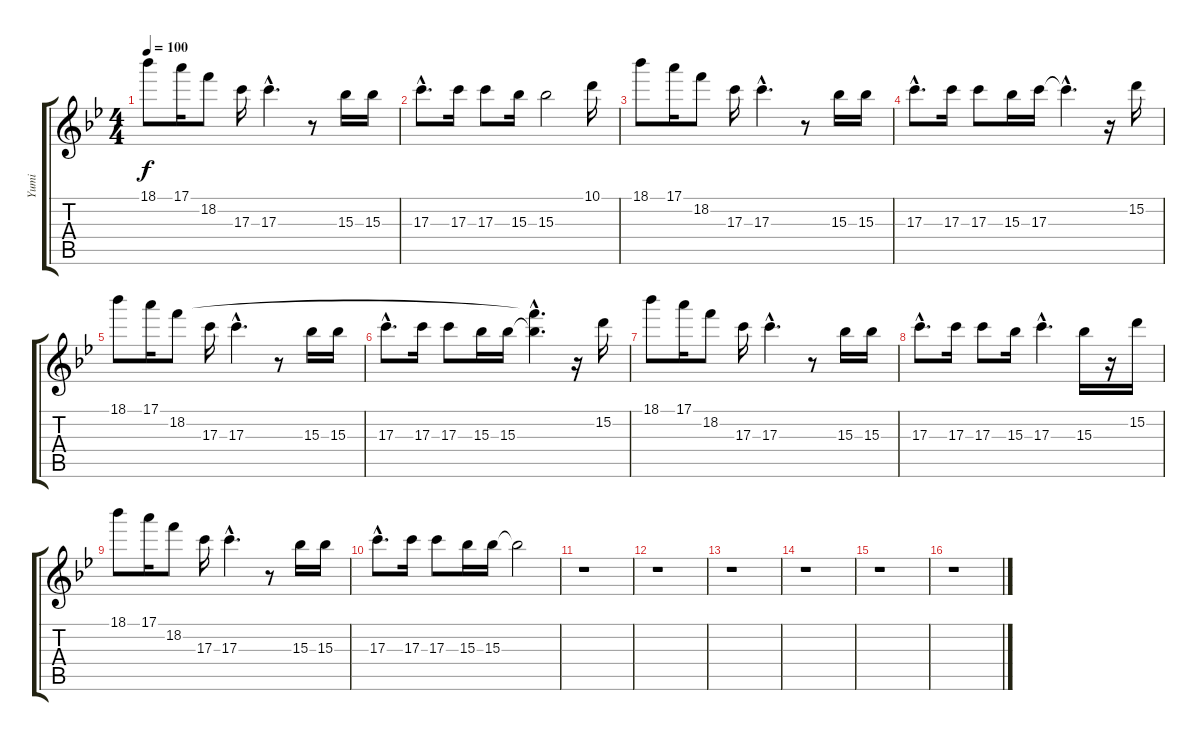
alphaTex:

\track ("Yumi" "Yumi") {instrument acousticguitarnylon}
\staff {score tabs}
\tuning (E4 B3 G3 D3 A2 E2) {hide}
\ts (4 4)
\tempo 100
\clef g2
\ks gminor
18.1.8{dy f} 17.1.16 18.2.8 17.3.16 17.3{hac}.4{d} r.8 15.3.16 15.3.16 |
17.3{hac}.8{d} 17.3.16 17.3.8 15.3.16 15.3.2 10.1.16 |
18.1.8 17.1.16 18.2.8 17.3.16 17.3{hac}.4{d} r.8 15.3.16 15.3.16 |
17.3{hac}.8{d} 17.3.16 17.3.8 15.3.16 17.3.16 17.3{hac t}.4{d} r.16 15.2.16 |
18.1.8 17.1.16 18.2.8 17.3.16 17.3{hac}.4{d} r.8 15.3.16 15.3.16 |
17.3{hac}.8{d} 17.3.16 17.3.8 15.3.16 15.3.16 (18.2{hac t} 15.3{hac t}).4{d} r.16 15.2.16 |
18.1.8 17.1.16 18.2.8 17.3.16 17.3{hac}.4{d} r.8 15.3.16 15.3.16 |
17.3{hac}.8{d} 17.3.16 17.3.8 15.3.16 17.3{hac}.4{d} 15.3.16 r.16 15.2.16 |
18.1.8 17.1.16 18.2.8 17.3.16 17.3{hac}.4{d} r.8 15.3.16 15.3.16 |
17.3{hac}.8{d} 17.3.16 17.3.8 15.3.16 15.3.16 15.3{t}.2 |
r.1 |
r.1 |
r.1 |
r.1 |
r.1 |
r.1
